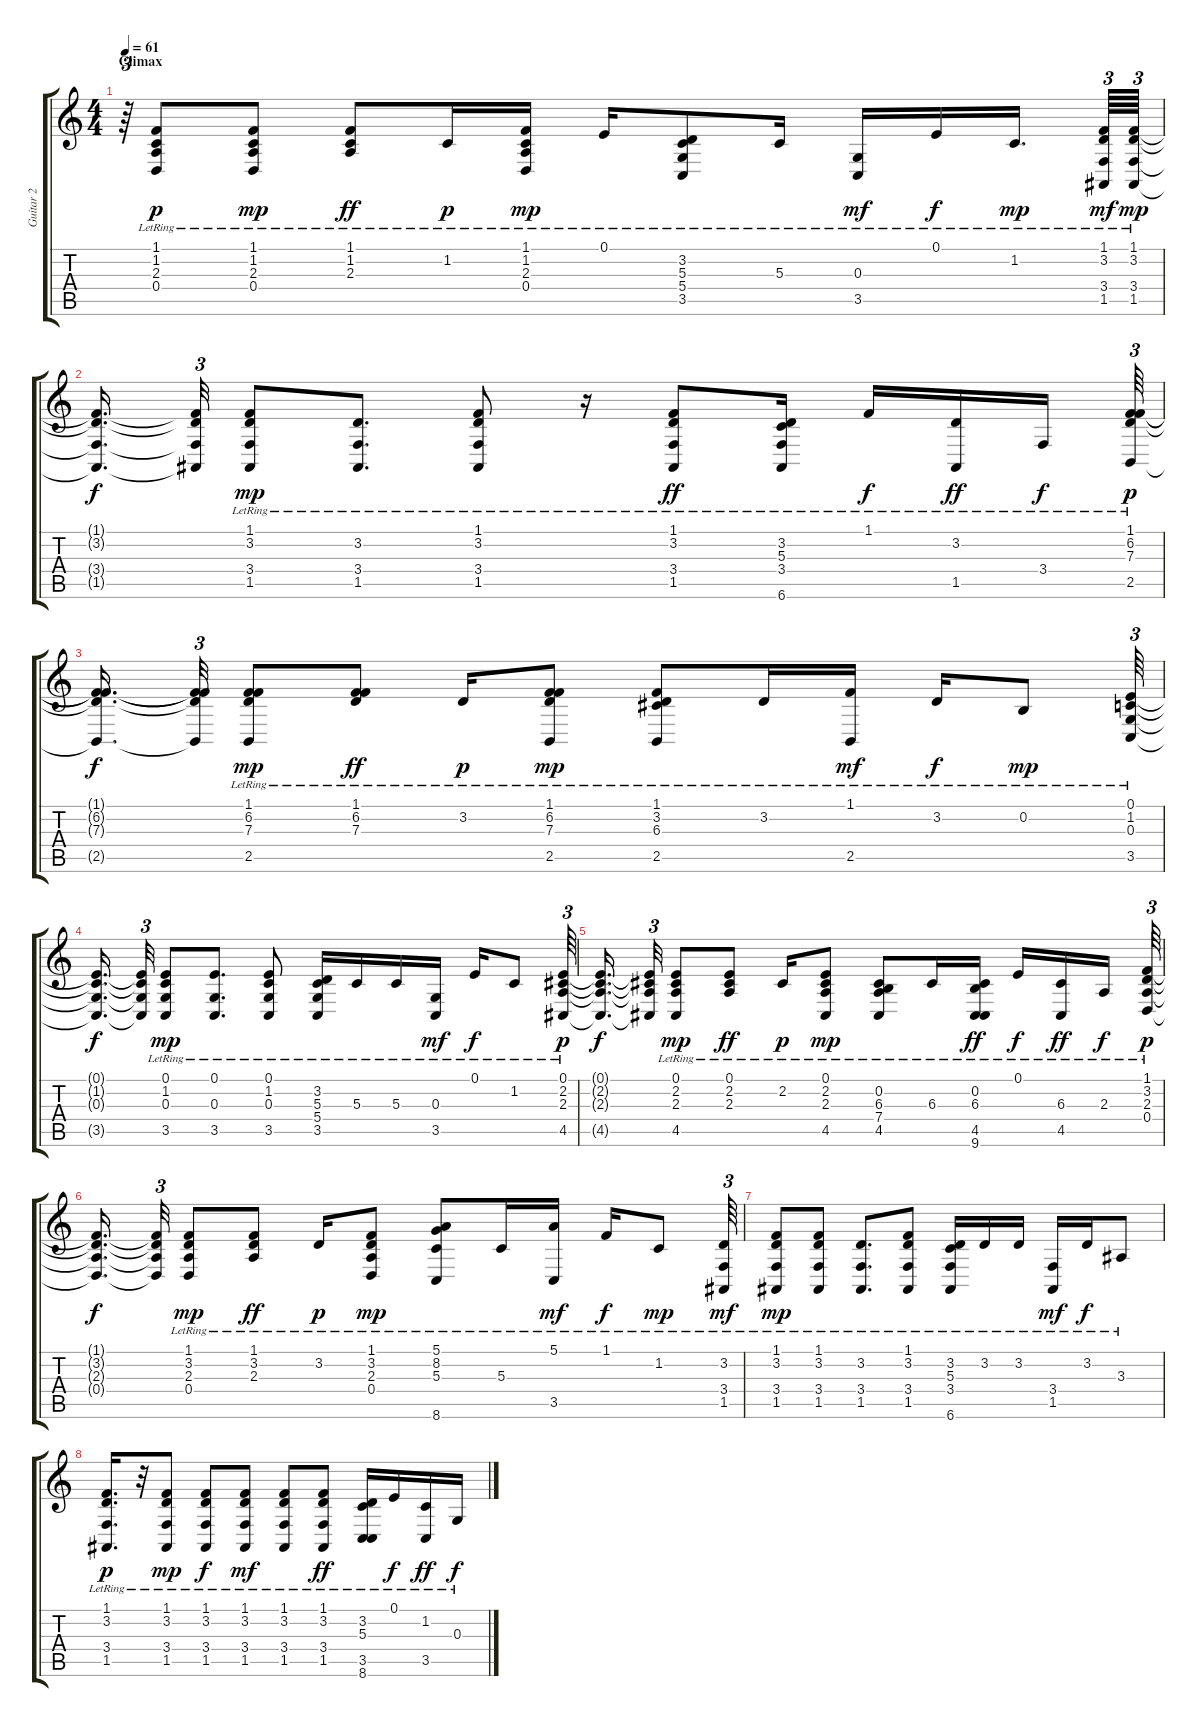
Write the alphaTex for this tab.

\track ("Guitar 2" "Guitar 2") {instrument telephonering}
\staff {score tabs}
\tuning (E4 B3 G3 D3 A2 E2) {hide}
\ts (4 4)
\section ("" "Climax")
\tempo 61
\clef g2
\ks c
r.64{tu (3 2) dy f} (1.1{lr} 1.2{lr} 2.3{lr} 0.4{lr}).8{dy p} (1.1{lr} 1.2{lr} 2.3{lr} 0.4{lr}).8{dy mp} (1.1{lr} 1.2{lr} 2.3{lr}).8{dy ff} 1.2{lr}.16{dy p} (1.1{lr} 1.2{lr} 2.3{lr} 0.4{lr}).16{dy mp} 0.1{lr}.16 (3.2{lr} 5.3{lr} 5.4{lr} 3.5{lr}).8 5.3{lr}.16 (0.3{lr} 3.5{lr}).16{dy mf} 0.1{lr}.16{dy f} 1.2{lr}.16{d dy mp beam splitsecondary} (1.1{lr} 3.2{lr} 3.4{lr} 1.5{lr}).64{tu (3 2) dy mf} (1.1{lr} 3.2{lr} 3.4{lr} 1.5{lr}).64{tu (3 2) dy mp} |
(1.1{t} 3.2{t} 3.4{t} 1.5{t}).16{d dy f beam splitsecondary} (1.1{t} 3.2{t} 3.4{t} 1.5{t}).32{tu (3 2)} (1.1{lr} 3.2{lr} 3.4{lr} 1.5{lr}).8{dy mp} (3.2{lr} 3.4{lr} 1.5{lr}).8{d} (1.1{lr} 3.2{lr} 3.4{lr} 1.5{lr}).8 r.16 (1.1{lr} 3.2{lr} 3.4{lr} 1.5{lr}).8{dy ff} (3.2{lr} 5.3{lr} 3.4{lr} 6.6{lr}).16 1.1{lr}.16{dy f} (3.2{lr} 1.5{lr}).16{dy ff} 3.4{lr}.16{dy f beam splitsecondary} (1.1{lr} 6.2{lr} 7.3{lr} 2.5{lr}).64{tu (3 2) dy p} |
(1.1{t} 6.2{t} 7.3{t} 2.5{t}).16{d dy f beam splitsecondary} (1.1{t} 6.2{t} 7.3{t} 2.5{t}).32{tu (3 2)} (1.1{lr} 6.2{lr} 7.3{lr} 2.5{lr}).8{dy mp} (1.1{lr} 6.2{lr} 7.3{lr}).8{dy ff} 3.2{lr}.16{dy p} (1.1{lr} 6.2{lr} 7.3{lr} 2.5{lr}).8{dy mp} (1.1{lr} 3.2{lr} 6.3{lr} 2.5{lr}).8 3.2{lr}.16 (1.1{lr} 2.5{lr}).16{dy mf} 3.2{lr}.16{dy f} 0.2{lr}.8{dy mp} (0.1{lr} 1.2{lr} 0.3{lr} 3.5{lr}).64{tu (3 2)} |
(0.1{t} 1.2{t} 0.3{t} 3.5{t}).16{d dy f beam splitsecondary} (0.1{t} 1.2{t} 0.3{t} 3.5{t}).32{tu (3 2)} (0.1{lr} 1.2{lr} 0.3{lr} 3.5{lr}).8{dy mp} (0.1{lr} 0.3{lr} 3.5{lr}).8{d} (0.1{lr} 1.2{lr} 0.3{lr} 3.5{lr}).8 (3.2{lr} 5.3{lr} 5.4{lr} 3.5{lr}).16 5.3{lr}.16 5.3{lr}.16 (0.3{lr} 3.5{lr}).16{dy mf} 0.1{lr}.16{dy f} 1.2{lr}.8 (0.1{lr} 2.2{lr} 2.3{lr} 4.5{lr}).64{tu (3 2) dy p} |
(0.1{t} 2.2{t} 2.3{t} 4.5{t}).16{d dy f beam splitsecondary} (0.1{t} 2.2{t} 2.3{t} 4.5{t}).32{tu (3 2)} (0.1{lr} 2.2{lr} 2.3{lr} 4.5{lr}).8{dy mp} (0.1{lr} 2.2{lr} 2.3{lr}).8{dy ff} 2.2{lr}.16{dy p} (0.1{lr} 2.2{lr} 2.3{lr} 4.5{lr}).8{dy mp} (0.2{lr} 6.3{lr} 7.4{lr} 4.5{lr}).8 6.3{lr}.16 (0.2{lr} 6.3{lr} 4.5{lr} 9.6{lr}).16{dy ff} 0.1{lr}.16{dy f} (6.3{lr} 4.5{lr}).16{dy ff} 2.3{lr}.16{dy f beam splitsecondary} (1.1{lr} 3.2{lr} 2.3{lr} 0.4{lr}).64{tu (3 2) dy p} |
(1.1{t} 3.2{t} 2.3{t} 0.4{t}).16{d dy f beam splitsecondary} (1.1{t} 3.2{t} 2.3{t} 0.4{t}).32{tu (3 2)} (1.1{lr} 3.2{lr} 2.3{lr} 0.4{lr}).8{dy mp} (1.1{lr} 3.2{lr} 2.3{lr}).8{dy ff} 3.2{lr}.16{dy p} (1.1{lr} 3.2{lr} 2.3{lr} 0.4{lr}).8{dy mp} (5.1{lr} 8.2{lr} 5.3{lr} 8.6{lr}).8 5.3{lr}.16 (5.1{lr} 3.5{lr}).16{dy mf} 1.1{lr}.16{dy f} 1.2{lr}.8{dy mp} (3.2{lr} 3.4{lr} 1.5{lr}).64{tu (3 2) dy mf} |
(1.1{lr} 3.2{lr} 3.4{lr} 1.5{lr}).8{dy mp} (1.1{lr} 3.2{lr} 3.4{lr} 1.5{lr}).8 (3.2{lr} 3.4{lr} 1.5{lr}).8{d} (1.1{lr} 3.2{lr} 3.4{lr} 1.5{lr}).8 (3.2{lr} 5.3{lr} 3.4{lr} 6.6{lr}).16 3.2{lr}.16 3.2{lr}.16 (3.4{lr} 1.5{lr}).16{dy mf} 3.2{lr}.16{dy f} 3.3{lr}.8 |
(1.1{lr} 3.2{lr} 3.4{lr} 1.5{lr}).16{d dy p} r.32 (1.1{lr} 3.2{lr} 3.4{lr} 1.5{lr}).8{dy mp} (1.1{lr} 3.2{lr} 3.4{lr} 1.5{lr}).8{dy f} (1.1{lr} 3.2{lr} 3.4{lr} 1.5{lr}).8{dy mf} (1.1{lr} 3.2{lr} 3.4{lr} 1.5{lr}).8 (1.1{lr} 3.2{lr} 3.4{lr} 1.5{lr}).8{dy ff} (3.2{lr} 5.3{lr} 3.5{lr} 8.6{lr}).16 0.1{lr}.16{dy f} (1.2{lr} 3.5{lr}).16{dy ff} 0.3{lr}.16{dy f}
